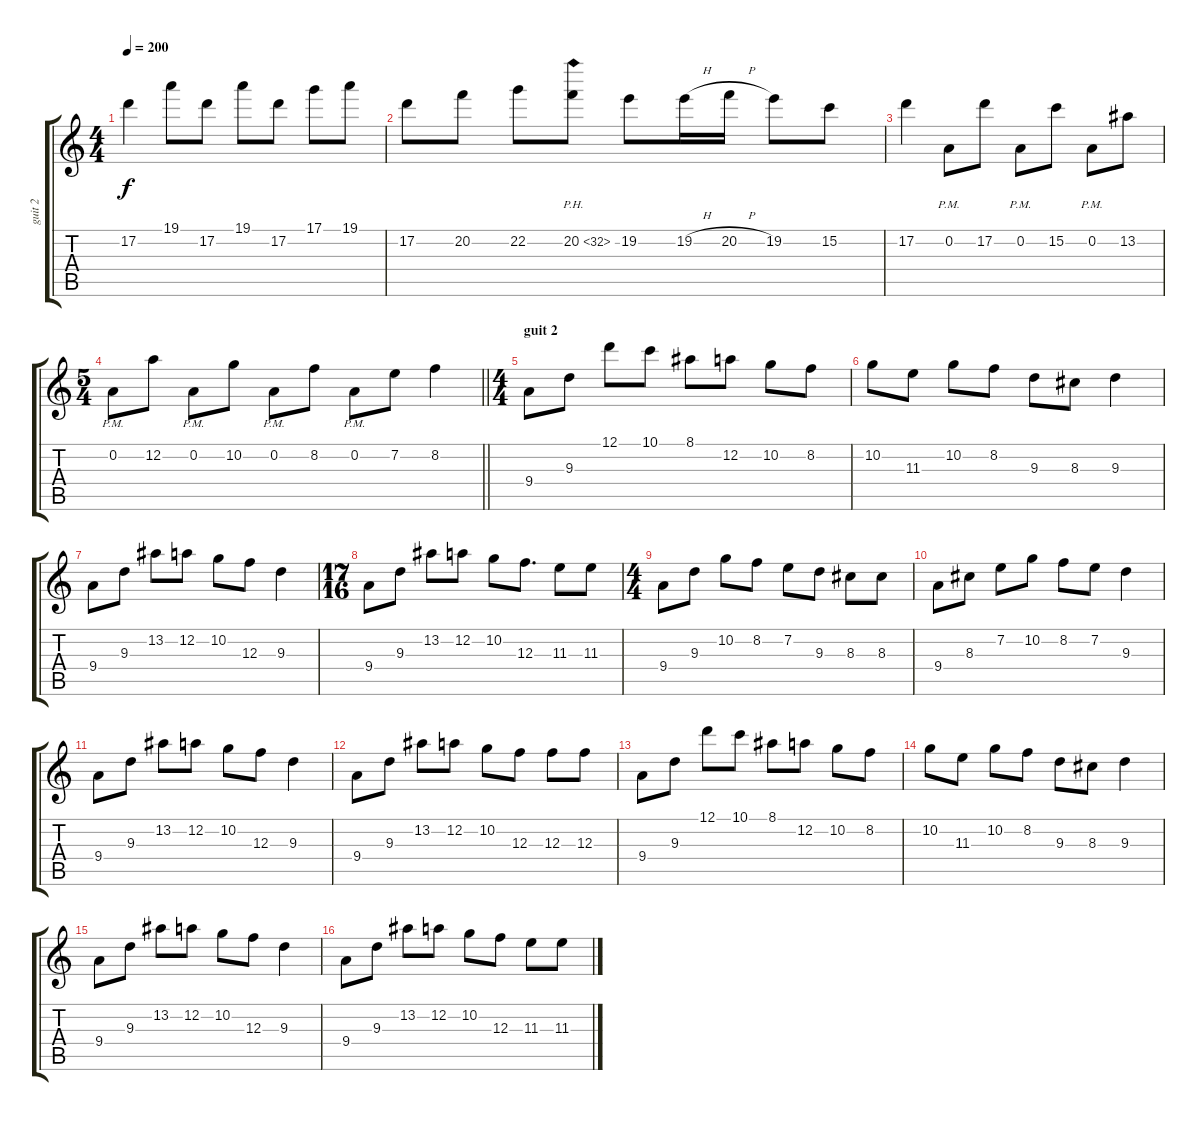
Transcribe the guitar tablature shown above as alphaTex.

\track ("guit 2" "guit 2") {instrument distortionguitar}
\staff {score tabs}
\tuning (D4 A3 F3 C3 G2 D2) {hide}
\ts (4 4)
\tempo 200
\clef g2
\ks c
17.2.4{dy f} 19.1.8 17.2.8 19.1.8 17.2.8 17.1.8 19.1.8 |
17.2.8 20.2.8 22.2.8 20.2{ph 12}.8 19.2.8 19.2{h}.16 20.2{h}.16 19.2.8 15.2.8 |
17.2.4 0.2{pm}.8 17.2.8 0.2{pm}.8 15.2.8 0.2{pm}.8 13.2.8 |
\ts (5 4)
\barLineRight lightlight
0.2{pm}.8 12.2.8 0.2{pm}.8 10.2.8 0.2{pm}.8 8.2.8 0.2{pm}.8 7.2.8 8.2.4 |
\ts (4 4)
\section ("" "guit 2")
9.4.8 9.3.8 12.1.8 10.1.8 8.1.8 12.2.8 10.2.8 8.2.8 |
10.2.8 11.3.8 10.2.8 8.2.8 9.3.8 8.3.8 9.3.4 |
9.4.8 9.3.8 13.2.8 12.2.8 10.2.8 12.3.8 9.3.4 |
\ts (17 16)
9.4.8 9.3.8 13.2.8 12.2.8 10.2.8 12.3.8{d} 11.3.8 11.3.8 |
\ts (4 4)
9.4.8 9.3.8 10.2.8 8.2.8 7.2.8 9.3.8 8.3.8 8.3.8 |
9.4.8 8.3.8 7.2.8 10.2.8 8.2.8 7.2.8 9.3.4 |
9.4.8 9.3.8 13.2.8 12.2.8 10.2.8 12.3.8 9.3.4 |
9.4.8 9.3.8 13.2.8 12.2.8 10.2.8 12.3.8 12.3.8 12.3.8 |
9.4.8 9.3.8 12.1.8 10.1.8 8.1.8 12.2.8 10.2.8 8.2.8 |
10.2.8 11.3.8 10.2.8 8.2.8 9.3.8 8.3.8 9.3.4 |
9.4.8 9.3.8 13.2.8 12.2.8 10.2.8 12.3.8 9.3.4 |
9.4.8 9.3.8 13.2.8 12.2.8 10.2.8 12.3.8 11.3.8 11.3.8
